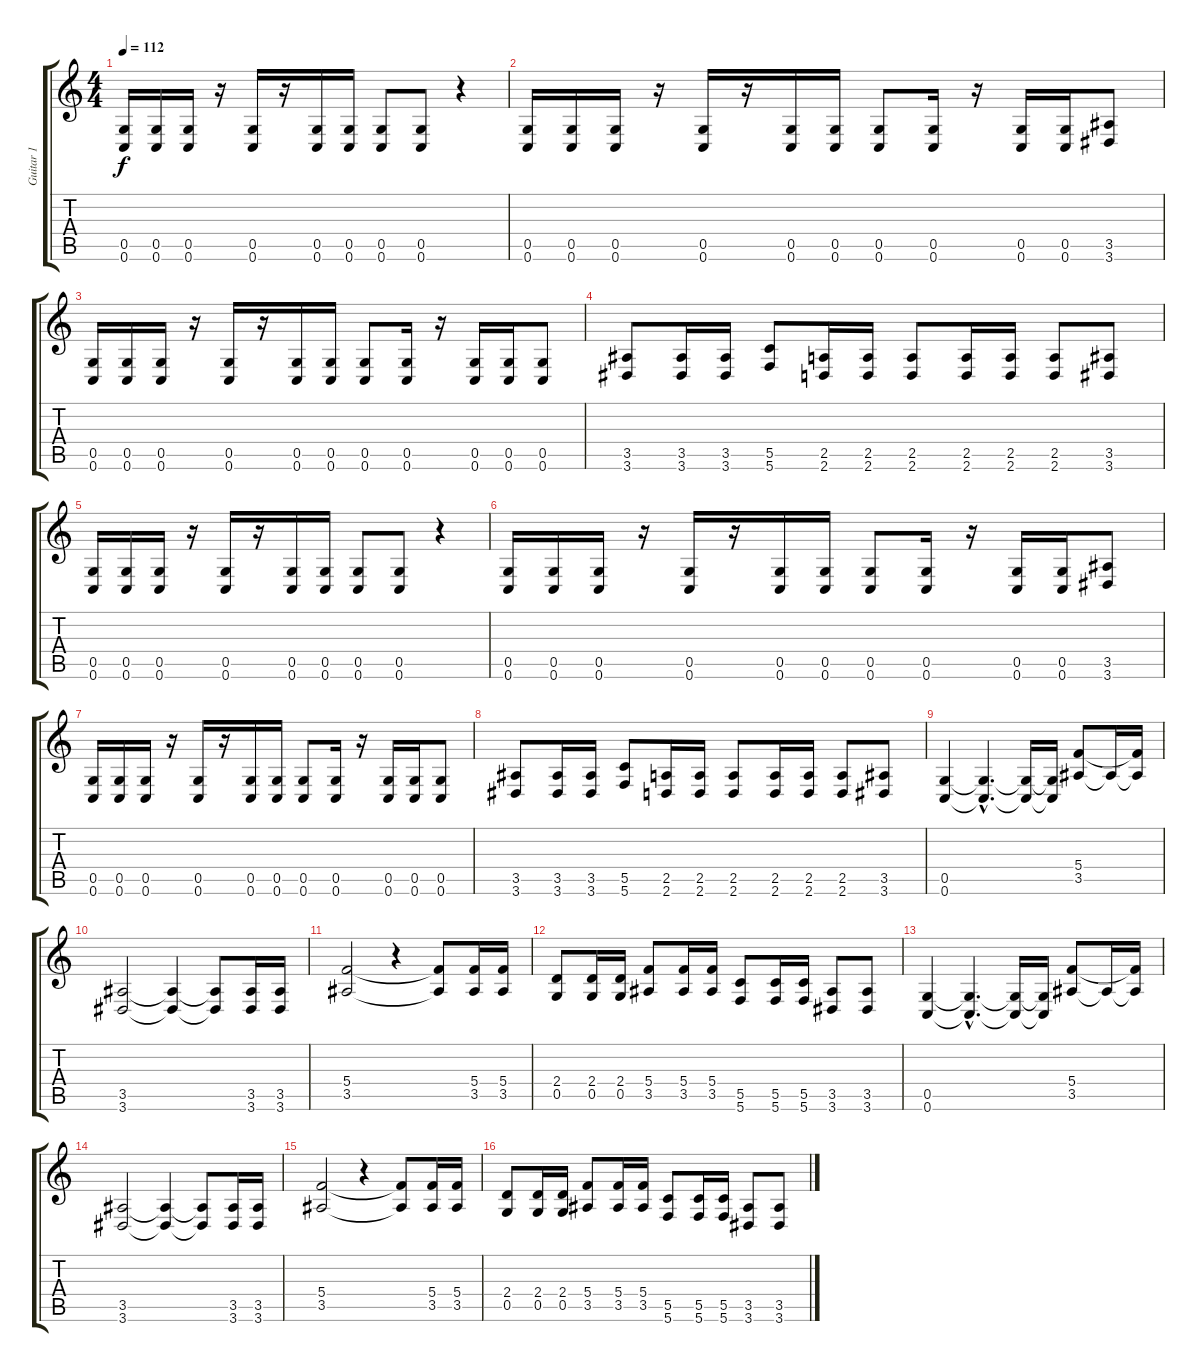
\track ("Guitar 1" "Guitar 1") {instrument distortionguitar}
\staff {score tabs}
\tuning (D4 A3 F3 C3 G2 C2) {hide}
\ts (4 4)
\tempo 112
\clef g2
\ks c
(0.5 0.6).16{dy f instrument distortionguitar} (0.5 0.6).16 (0.5 0.6).16 r.16 (0.5 0.6).16 r.16 (0.5 0.6).16 (0.5 0.6).16 (0.5 0.6).8 (0.5 0.6).8 r.4 |
(0.5 0.6).16 (0.5 0.6).16 (0.5 0.6).16 r.16 (0.5 0.6).16 r.16 (0.5 0.6).16 (0.5 0.6).16 (0.5 0.6).8 (0.5 0.6).16 r.16 (0.5 0.6).16 (0.5 0.6).16 (3.5 3.6).8 |
(0.5 0.6).16 (0.5 0.6).16 (0.5 0.6).16 r.16 (0.5 0.6).16 r.16 (0.5 0.6).16 (0.5 0.6).16 (0.5 0.6).8 (0.5 0.6).16 r.16 (0.5 0.6).16 (0.5 0.6).16 (0.5 0.6).8 |
(3.5 3.6).8 (3.5 3.6).16 (3.5 3.6).16 (5.5 5.6).8 (2.5 2.6).16 (2.5 2.6).16 (2.5 2.6).8 (2.5 2.6).16 (2.5 2.6).16 (2.5 2.6).8 (3.5 3.6).8 |
(0.5 0.6).16 (0.5 0.6).16 (0.5 0.6).16 r.16 (0.5 0.6).16 r.16 (0.5 0.6).16 (0.5 0.6).16 (0.5 0.6).8 (0.5 0.6).8 r.4 |
(0.5 0.6).16 (0.5 0.6).16 (0.5 0.6).16 r.16 (0.5 0.6).16 r.16 (0.5 0.6).16 (0.5 0.6).16 (0.5 0.6).8 (0.5 0.6).16 r.16 (0.5 0.6).16 (0.5 0.6).16 (3.5 3.6).8 |
(0.5 0.6).16 (0.5 0.6).16 (0.5 0.6).16 r.16 (0.5 0.6).16 r.16 (0.5 0.6).16 (0.5 0.6).16 (0.5 0.6).8 (0.5 0.6).16 r.16 (0.5 0.6).16 (0.5 0.6).16 (0.5 0.6).8 |
(3.5 3.6).8 (3.5 3.6).16 (3.5 3.6).16 (5.5 5.6).8 (2.5 2.6).16 (2.5 2.6).16 (2.5 2.6).8 (2.5 2.6).16 (2.5 2.6).16 (2.5 2.6).8 (3.5 3.6).8 |
(0.5 0.6).4 (0.5{hac t} 0.6{hac t}).4{d} (0.5{t} 0.6{t}).16 (0.5{t} 0.6{t}).16 (5.4 3.5).8 3.5{t}.16 (5.4{t} 3.5{t}).16 |
(3.5 3.6).2 (3.5{t} 3.6{t}).4 (3.5{t} 3.6{t}).8 (3.5 3.6).16 (3.5 3.6).16 |
(5.4 3.5).2 r.4 (5.4{t} 3.5{t}).8 (5.4 3.5).16 (5.4 3.5).16 |
(2.4 0.5).8 (2.4 0.5).16 (2.4 0.5).16 (5.4 3.5).8 (5.4 3.5).16 (5.4 3.5).16 (5.5 5.6).8 (5.5 5.6).16 (5.5 5.6).16 (3.5 3.6).8 (3.5 3.6).8 |
(0.5 0.6).4 (0.5{hac t} 0.6{hac t}).4{d} (0.5{t} 0.6{t}).16 (0.5{t} 0.6{t}).16 (5.4 3.5).8 3.5{t}.16 (5.4{t} 3.5{t}).16 |
(3.5 3.6).2 (3.5{t} 3.6{t}).4 (3.5{t} 3.6{t}).8 (3.5 3.6).16 (3.5 3.6).16 |
(5.4 3.5).2 r.4 (5.4{t} 3.5{t}).8 (5.4 3.5).16 (5.4 3.5).16 |
(2.4 0.5).8 (2.4 0.5).16 (2.4 0.5).16 (5.4 3.5).8 (5.4 3.5).16 (5.4 3.5).16 (5.5 5.6).8 (5.5 5.6).16 (5.5 5.6).16 (3.5 3.6).8 (3.5 3.6).8
